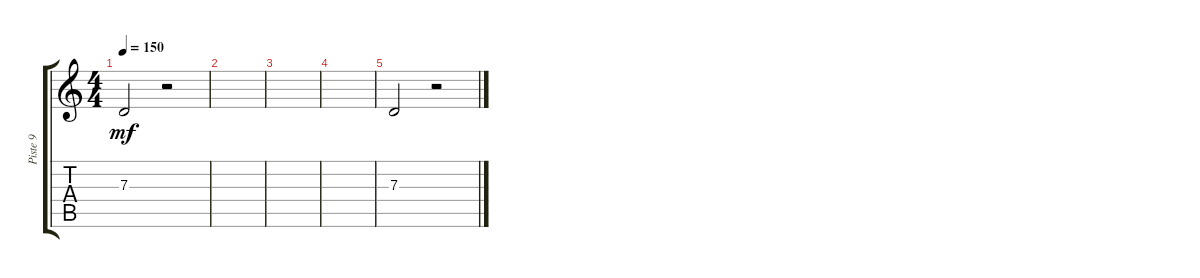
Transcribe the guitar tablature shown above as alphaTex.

\track ("Piste 9" "Piste 9") {instrument reversecymbal}
\staff {score tabs}
\tuning (E4 B3 G3 D3 A2 D2) {hide}
\ts (4 4)
\tempo 150
\clef g2
\ks c
7.3.2{dy mf} r.2 |
|
|
|
7.3.2 r.2
